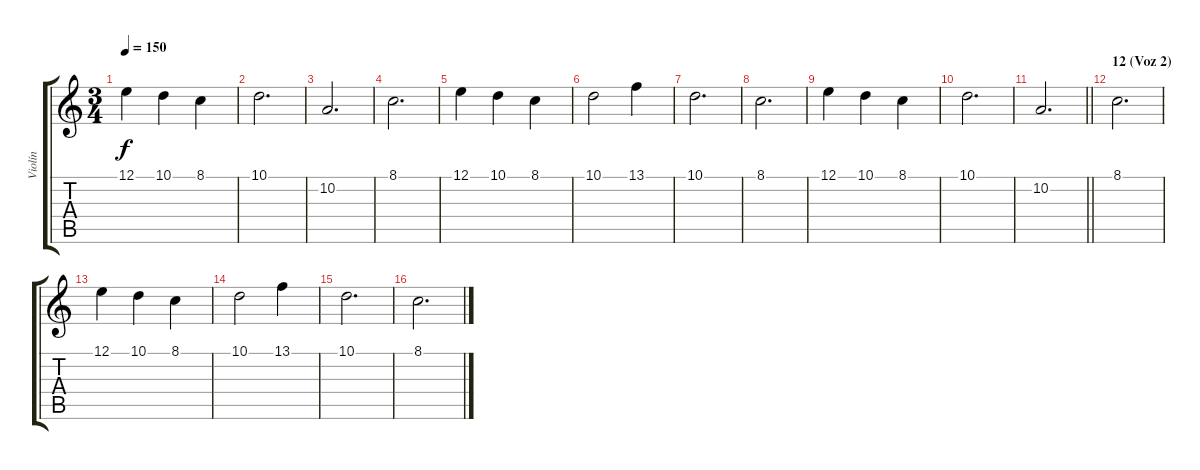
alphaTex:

\track ("Violín" "Violín") {instrument violin}
\staff {score tabs}
\tuning (E4 B3 G3 D3 A2 E2) {hide}
\ts (3 4)
\tempo 150
\clef g2
\ks c
12.1.4{dy f} 10.1.4 8.1.4 |
10.1.2{d} |
10.2.2{d} |
8.1.2{d} |
12.1.4 10.1.4 8.1.4 |
10.1.2 13.1.4 |
10.1.2{d} |
8.1.2{d} |
12.1.4 10.1.4 8.1.4 |
10.1.2{d} |
\barLineRight lightlight
10.2.2{d} |
\section ("" "12 (Voz 2)")
8.1.2{d} |
12.1.4 10.1.4 8.1.4 |
10.1.2 13.1.4 |
10.1.2{d} |
8.1.2{d}
